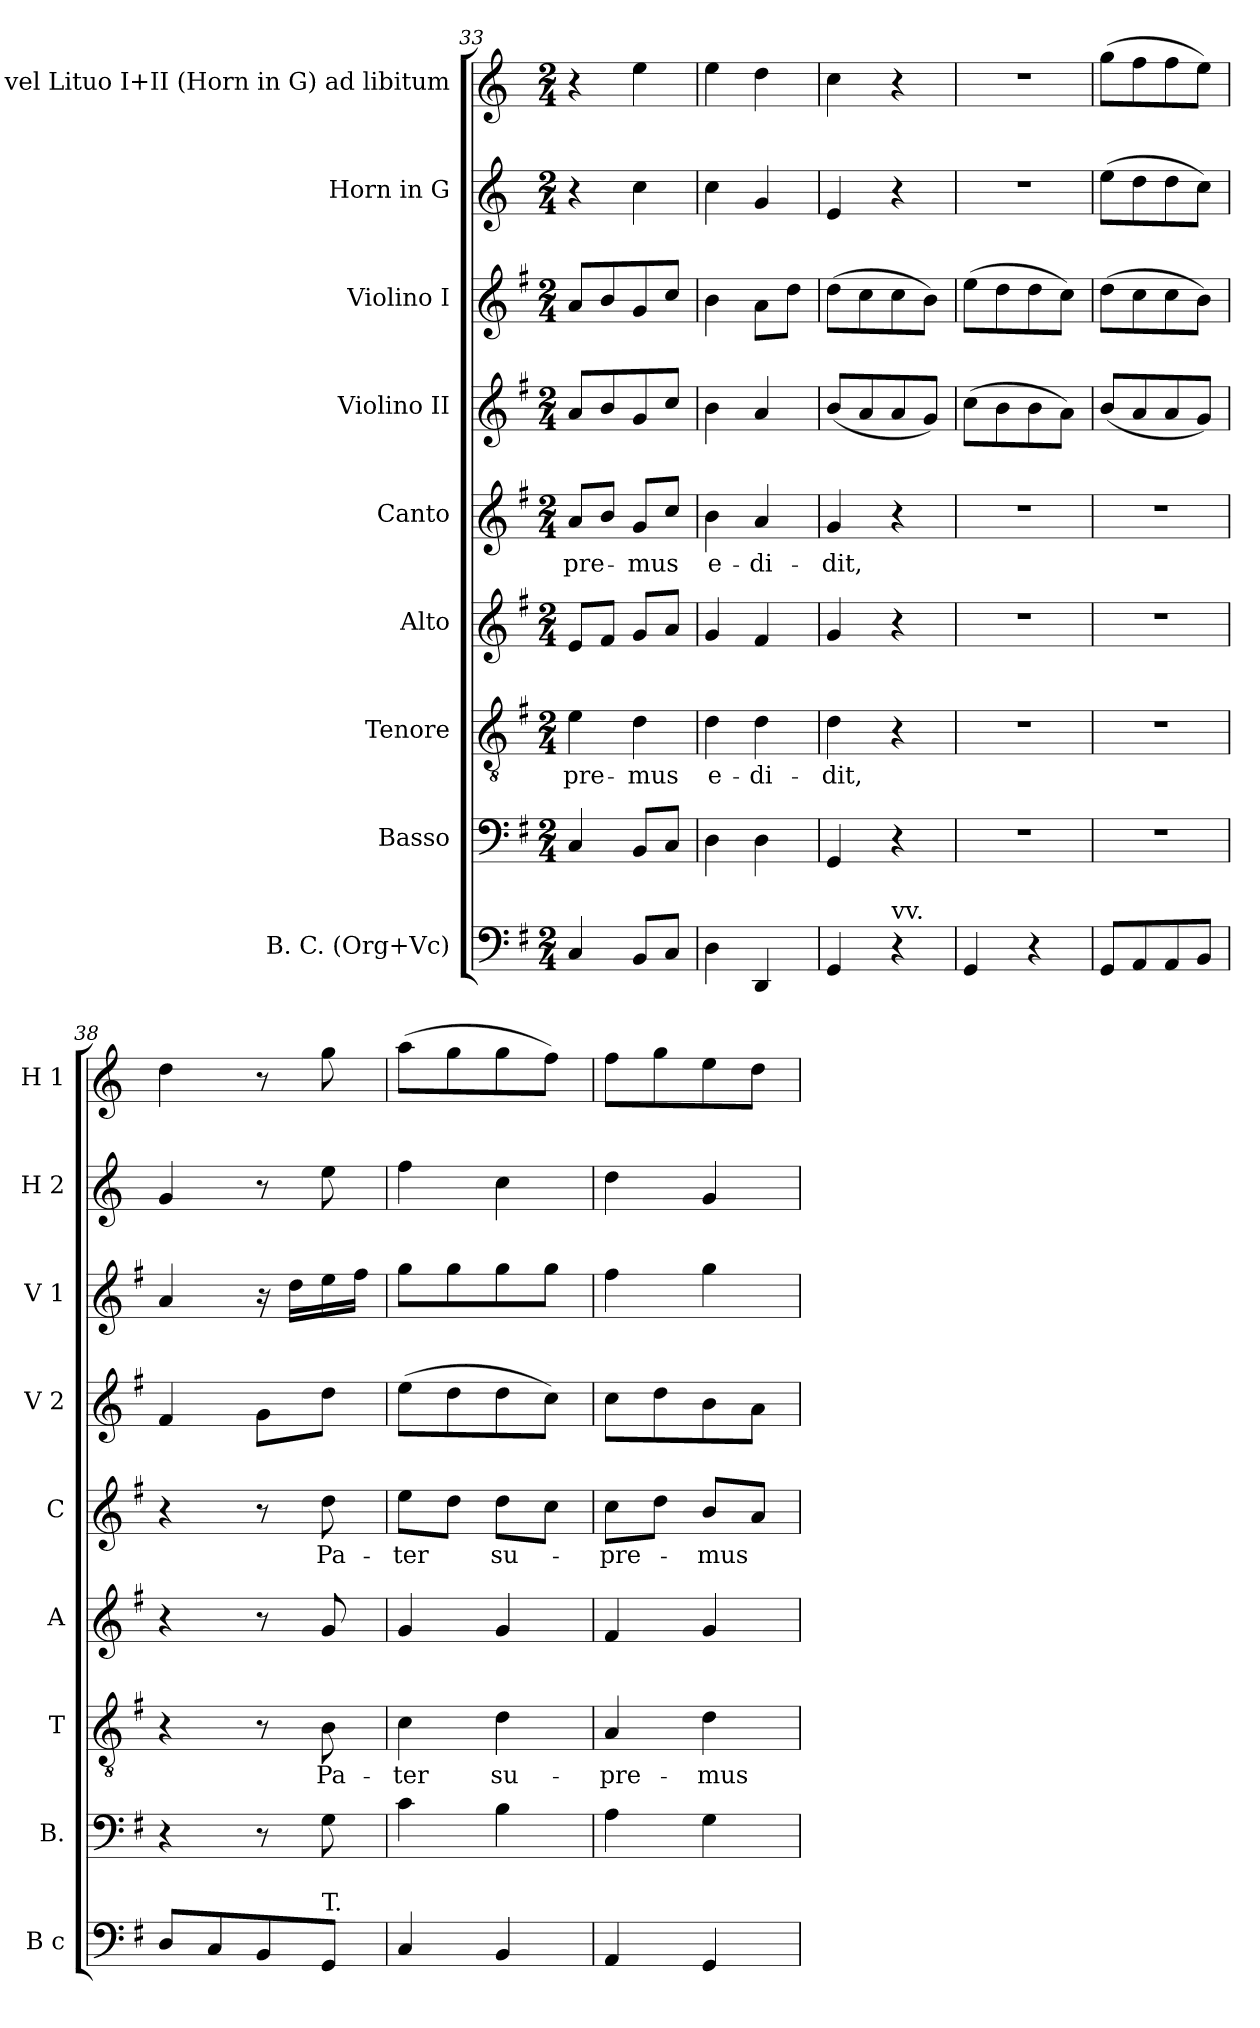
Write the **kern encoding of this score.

**kern	**kern	**kern	**text	**kern	**kern	**text	**kern	**kern	**kern	**kern
*part9	*part8	*part7	*part7	*part6	*part5	*part5	*part4	*part3	*part2	*part1
*staff9	*staff8	*staff7	*staff7	*staff6	*staff5	*staff5	*staff4	*staff3	*staff2	*staff1
*I"B. C. (Org+Vc)	*I"Basso	*I"Tenore	*	*I"Alto	*I"Canto	*	*I"Violino II	*I"Violino I	*I"Horn in G	*I"Tuba vel Lituo I+II (Horn  in G) ad libitum
*I'B c	*I'B.	*I'T	*	*I'A	*I'C	*	*I'V 2	*I'V 1	*I'H 2	*I'H 1
!!LO:LB:g=z
*clefF4	*clefF4	*clefGv2	*	*clefG2	*clefG2	*	*clefG2	*clefG2	*clefG2	*clefG2
*	*	*	*	*	*	*	*	*	*ITrd3c5	*ITrd3c5
*k[f#]	*k[f#]	*k[f#]	*	*k[f#]	*k[f#]	*	*k[f#]	*k[f#]	*k[f#]	*k[f#]
*M2/4	*M2/4	*M2/4	*	*M2/4	*M2/4	*	*M2/4	*M2/4	*M2/4	*M2/4
=33	=33	=33	=33	=33	=33	=33	=33	=33	=33	=33
!	!	!	!LO:LY:b	!	!	!LO:LY:b	!	!	!	!
4C/	4C/	4e\	-pre-	8e/L	8a/L	-pre-	8a/L	8a/L	4r	4r
.	.	.	.	8f#/J	8b/J	.	8b/	8b/	.	.
!	!	!	!LO:LY:b	!	!	!LO:LY:b	!	!	!	!
8BB/L	8BB/L	4d\	-mus	8g/L	8g/L	-mus	8g/	8g/	4g\	4b\
8C/J	8C/J	.	.	8a/J	8cc/J	.	8cc/J	8cc/J	.	.
=34	=34	=34	=34	=34	=34	=34	=34	=34	=34	=34
!	!	!	!LO:LY:b	!	!	!LO:LY:b	!	!	!	!
4D\	4D\	4d\	e-	4g/	4b\	e-	4b\	4b\	4g\	4b\
!	!	!	!LO:LY:b	!	!	!LO:LY:b	!	!	!	!
4DD/	4D\	4d\	-di-	4f#/	4a/	-di-	4a/	8a\L	4d/	4a\
.	.	.	.	.	.	.	.	8dd\J	.	.
=35	=35	=35	=35	=35	=35	=35	=35	=35	=35	=35
!	!	!	!LO:LY:b	!	!	!LO:LY:b	!	!	!	!
4GG/	4GG/	4d\	-dit,	4g/	4g/	-dit,	(8b/L	(8dd\L	4B/	4g\
.	.	.	.	.	.	.	8a/	8cc\	.	.
!LO:TX:a:t=vv.	!	!	!	!	!	!	!	!	!	!
4r	4r	4r	.	4r	4r	.	8a/	8cc\	4r	4r
.	.	.	.	.	.	.	8g/J)	8b\J)	.	.
=36	=36	=36	=36	=36	=36	=36	=36	=36	=36	=36
4GG/	2r	2r	.	2r	2r	.	(8cc\L	(8ee\L	2r	2r
.	.	.	.	.	.	.	8b\	8dd\	.	.
4r	.	.	.	.	.	.	8b\	8dd\	.	.
.	.	.	.	.	.	.	8a\J)	8cc\J)	.	.
=37	=37	=37	=37	=37	=37	=37	=37	=37	=37	=37
8GG/L	2r	2r	.	2r	2r	.	(8b/L	(8dd\L	(8b\L	(8dd\L
8AA/	.	.	.	.	.	.	8a/	8cc\	8a\	8cc\
8AA/	.	.	.	.	.	.	8a/	8cc\	8a\	8cc\
8BB/J	.	.	.	.	.	.	8g/J)	8b\J)	8g\J)	8b\J)
=38	=38	=38	=38	=38	=38	=38	=38	=38	=38	=38
8D/L	4r	4r	.	4r	4r	.	4f#/	4a/	4d/	4a\
8C/	.	.	.	.	.	.	.	.	.	.
8BB/	8r	8r	.	8r	8r	.	8g\L	16r	8r	8r
.	.	.	.	.	.	.	.	16dd\LL	.	.
!LO:TX:a:t=T.	!	!	!	!	!	!	!	!	!	!
!	!	!	!LO:LY:b	!	!	!LO:LY:b	!	!	!	!
8GG/J	8G\	8B\	Pa-	8g/	8dd\	Pa-	8dd\J	16ee\	8b\	8dd\
.	.	.	.	.	.	.	.	16ff#\JJ	.	.
=39	=39	=39	=39	=39	=39	=39	=39	=39	=39	=39
!	!	!	!LO:LY:b	!	!	!LO:LY:b	!	!	!	!
4C/	4c\	4c\	-ter	4g/	8ee\L	-ter	(8ee\L	8gg\L	4cc\	(8ee\L
.	.	.	.	.	8dd\J	.	8dd\	8gg\	.	8dd\
!	!	!	!LO:LY:b	!	!	!LO:LY:b	!	!	!	!
4BB/	4B\	4d\	su-	4g/	8dd\L	su-	8dd\	8gg\	4g\	8dd\
.	.	.	.	.	8cc\J	.	8cc\J)	8gg\J	.	8cc\J)
!!LO:PB:g=z
=40	=40	=40	=40	=40	=40	=40	=40	=40	=40	=40
!	!	!	!LO:LY:b	!	!	!LO:LY:b	!	!	!	!
4AA/	4A\	4A/	-pre-	4f#/	8cc\L	-pre-	8cc\L	4ff#\	4a\	8cc\L
.	.	.	.	.	8dd\J	.	8dd\	.	.	8dd\
!	!	!	!LO:LY:b	!	!	!LO:LY:b	!	!	!	!
4GG/	4G\	4d\	-mus	4g/	8b/L	-mus	8b\	4gg\	4d/	8b\
.	.	.	.	.	8a/J	.	8a\J	.	.	8a\J
=	=	=	=	=	=	=	=	=	=	=
*-	*-	*-	*-	*-	*-	*-	*-	*-	*-	*-
